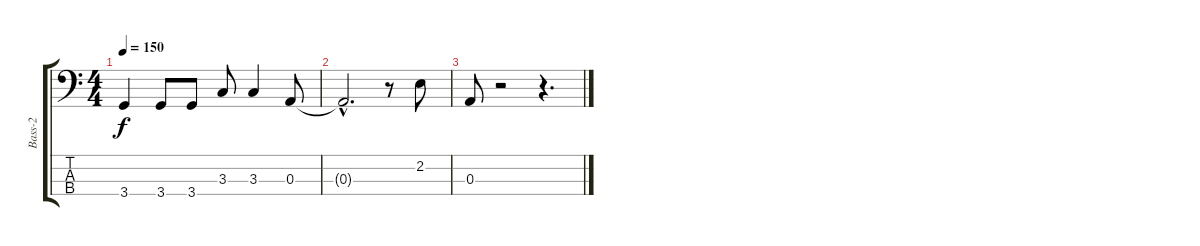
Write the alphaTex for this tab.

\track ("Bass-2" "Bass-2") {instrument acousticbass}
\staff {score tabs}
\tuning (G2 D2 A1 E1) {hide}
\ts (4 4)
\tempo 150
\clef f4
\ks c
3.4.4{dy f} 3.4.8 3.4.8 3.3.8 3.3.4 0.3.8 |
0.3{hac t}.2{d} r.8 2.2.8 |
0.3.8 r.2 r.4{d}
